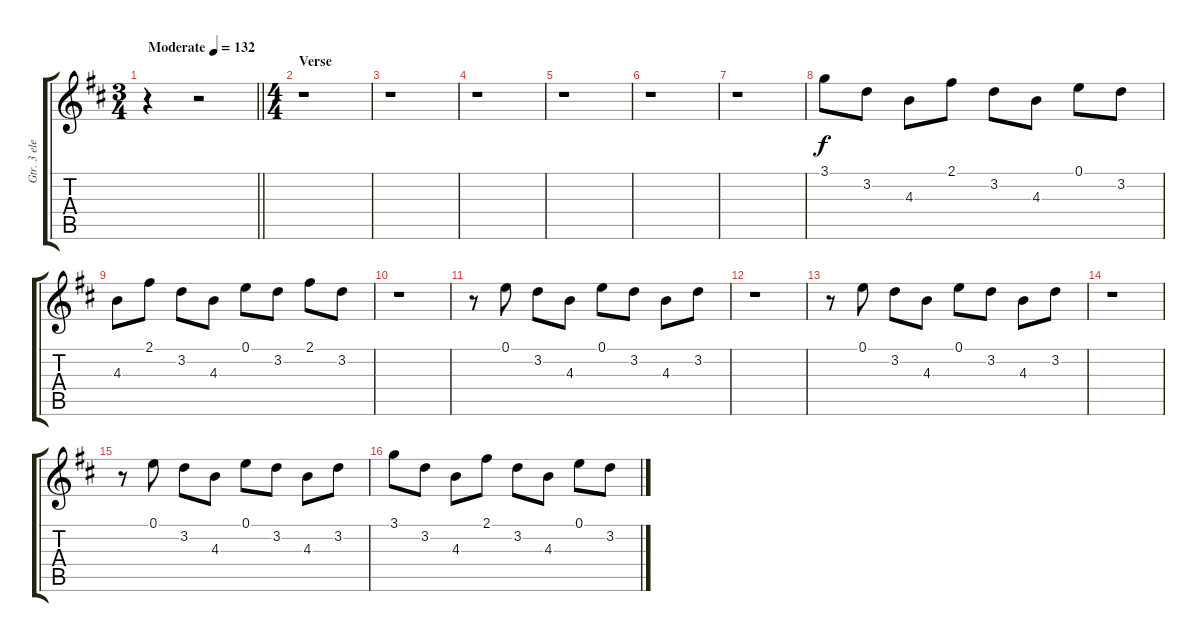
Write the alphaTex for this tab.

\track ("Gtr. 3 electric" "Gtr. 3 ele") {instrument electricguitarjazz}
\staff {score tabs}
\tuning (E4 B3 G3 D3 A2 E2) {hide}
\ts (3 4)
\tempo (132 "Moderate")
\clef g2
\barLineRight lightlight
\ks d
r.4{dy f instrument electricguitarjazz} r.2 |
\ts (4 4)
\section ("" "Verse")
r.1 |
r.1 |
r.1 |
r.1 |
r.1 |
r.1 |
3.1.8 3.2.8 4.3.8 2.1.8 3.2.8 4.3.8 0.1.8 3.2.8 |
4.3.8 2.1.8 3.2.8 4.3.8 0.1.8 3.2.8 2.1.8 3.2.8 |
r.1 |
r.8 0.1.8 3.2.8 4.3.8 0.1.8 3.2.8 4.3.8 3.2.8 |
r.1 |
r.8 0.1.8 3.2.8 4.3.8 0.1.8 3.2.8 4.3.8 3.2.8 |
r.1 |
r.8 0.1.8 3.2.8 4.3.8 0.1.8 3.2.8 4.3.8 3.2.8 |
3.1.8 3.2.8 4.3.8 2.1.8 3.2.8 4.3.8 0.1.8 3.2.8
